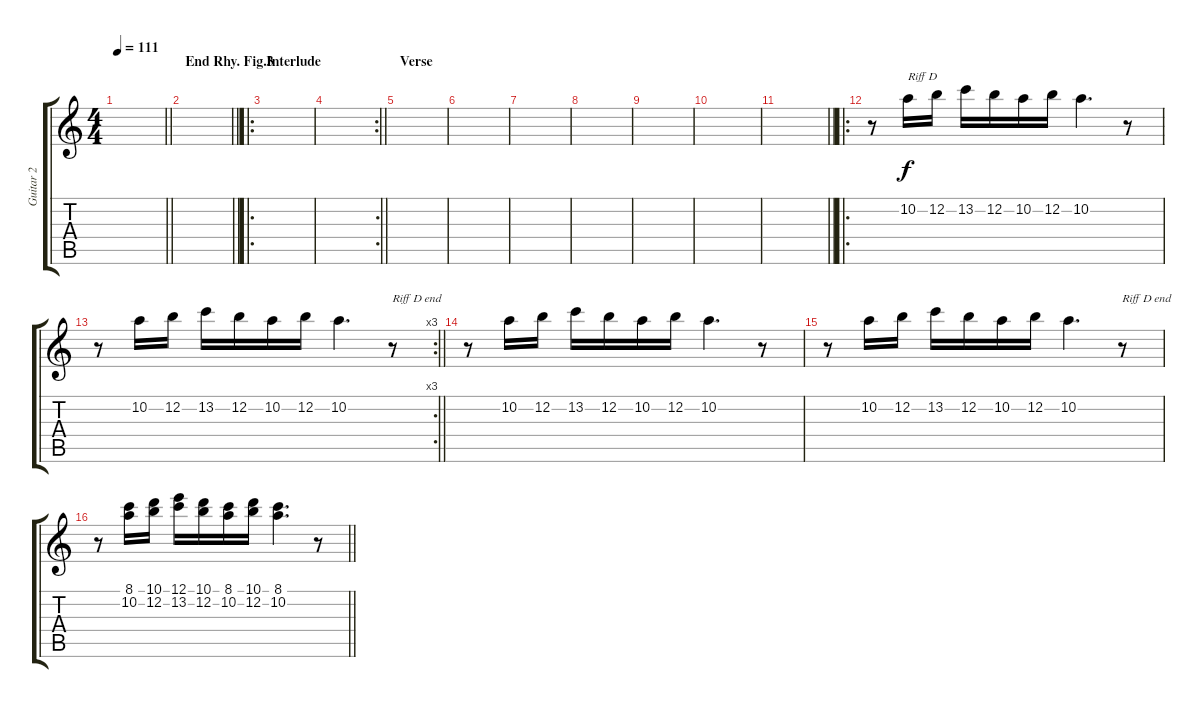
\track ("Guitar 2" "Guitar 2") {instrument overdrivenguitar}
\staff {score tabs}
\tuning (E4 B3 G3 D3 A2 E2) {hide}
\ts (4 4)
\tempo 111
\clef g2
\barLineRight lightlight
\ks c
|
\section ("" "End Rhy. Fig.3")
\barLineRight lightlight
|
\ro
\section ("" "Interlude")
|
\rc 2
\barLineRight lightlight
|
\section ("" "Verse")
|
|
|
|
|
|
\barLineRight lightlight
|
\ro
r.8 10.2.16{txt "Riff D" beam merge} 12.2.16 13.2.16{beam merge} 12.2.16 10.2.16 12.2.16 10.2.4{d} r.8 |
\rc 3
\barLineRight lightlight
r.8 10.2.16{beam merge} 12.2.16 13.2.16{beam merge} 12.2.16 10.2.16 12.2.16 10.2.4{d} r.8{txt "Riff D end"} |
r.8 10.2.16{beam merge} 12.2.16 13.2.16{beam merge} 12.2.16 10.2.16 12.2.16 10.2.4{d} r.8 |
r.8 10.2.16{beam merge} 12.2.16 13.2.16{beam merge} 12.2.16 10.2.16 12.2.16 10.2.4{d} r.8{txt "Riff D end"} |
\barLineRight lightlight
r.8 (8.1 10.2).16{dy f} (10.1 12.2).16 (12.1 13.2).16 (10.1 12.2).16 (8.1 10.2).16 (10.1 12.2).16 (8.1 10.2).4{d} r.8
